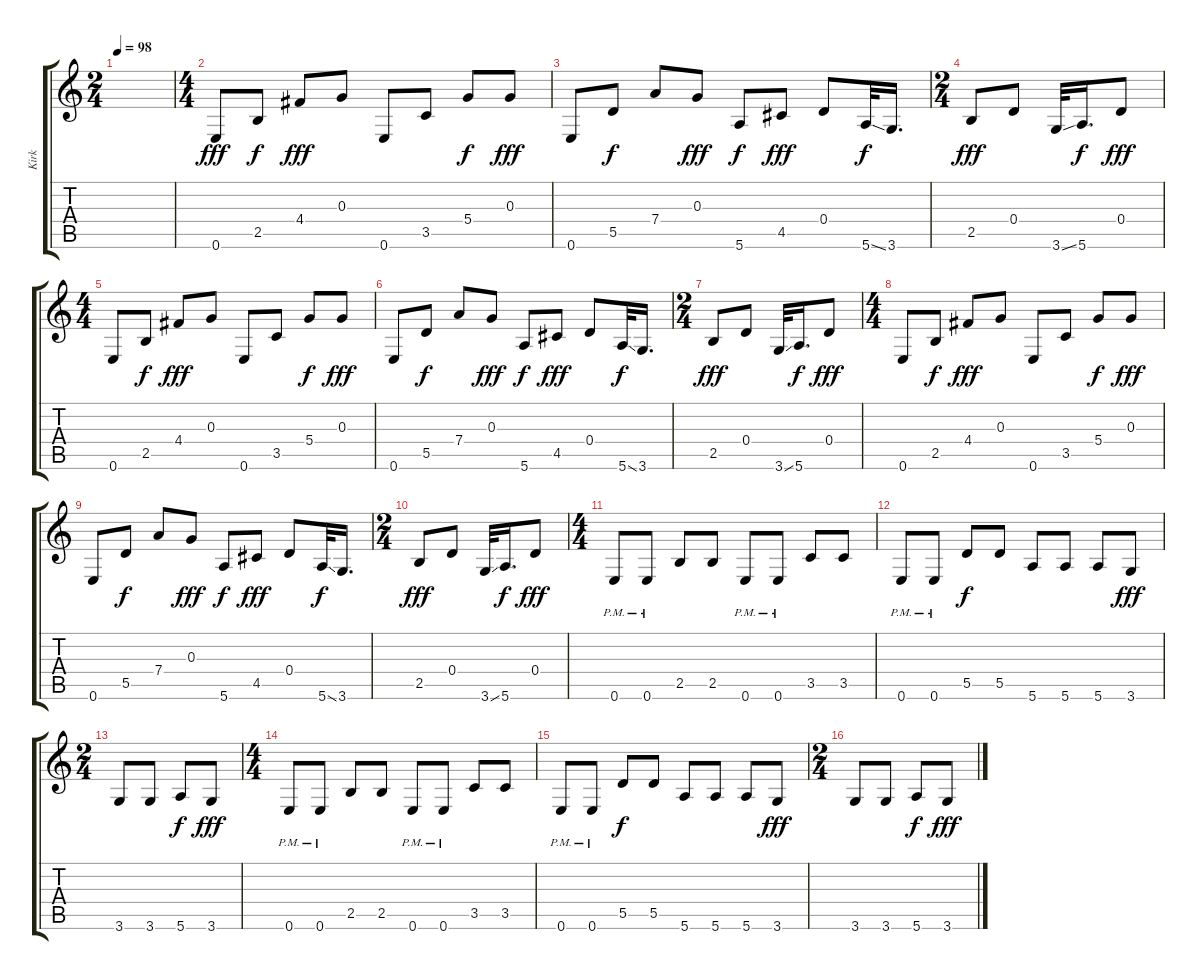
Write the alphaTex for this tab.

\track ("Kirk" "Kirk") {instrument electricguitarclean}
\staff {score tabs}
\tuning (E4 B3 G3 D3 A2 E2) {hide}
\ts (2 4)
\tempo 98
\clef g2
\ks c
|
\ts (4 4)
0.6.8{dy fff instrument electricguitarclean} 2.5.8{dy f} 4.4.8{dy fff} 0.3.8 0.6.8 3.5.8 5.4.8{dy f} 0.3.8{dy fff} |
0.6.8 5.5.8{dy f} 7.4.8 0.3.8{dy fff} 5.6.8{dy f} 4.5.8{dy fff} 0.4.8 5.6{ss}.32{dy f} 3.6.16{d} |
\ts (2 4)
2.5.8{dy fff} 0.4.8 3.6{ss}.32 5.6.16{d dy f} 0.4.8{dy fff} |
\ts (4 4)
0.6.8 2.5.8{dy f} 4.4.8{dy fff} 0.3.8 0.6.8 3.5.8 5.4.8{dy f} 0.3.8{dy fff} |
0.6.8 5.5.8{dy f} 7.4.8 0.3.8{dy fff} 5.6.8{dy f} 4.5.8{dy fff} 0.4.8 5.6{ss}.32{dy f} 3.6.16{d} |
\ts (2 4)
2.5.8{dy fff} 0.4.8 3.6{ss}.32 5.6.16{d dy f} 0.4.8{dy fff} |
\ts (4 4)
0.6.8 2.5.8{dy f} 4.4.8{dy fff} 0.3.8 0.6.8 3.5.8 5.4.8{dy f} 0.3.8{dy fff} |
0.6.8 5.5.8{dy f} 7.4.8 0.3.8{dy fff} 5.6.8{dy f} 4.5.8{dy fff} 0.4.8 5.6{ss}.32{dy f} 3.6.16{d} |
\ts (2 4)
2.5.8{dy fff} 0.4.8 3.6{ss}.32 5.6.16{d dy f} 0.4.8{dy fff} |
\ts (4 4)
0.6{pm}.8{instrument distortionguitar} 0.6{pm}.8 2.5.8 2.5.8 0.6{pm}.8 0.6{pm}.8 3.5.8 3.5.8 |
0.6{pm}.8 0.6{pm}.8 5.5.8{dy f} 5.5.8 5.6.8 5.6.8 5.6.8 3.6.8{dy fff} |
\ts (2 4)
3.6.8 3.6.8 5.6.8{dy f} 3.6.8{dy fff} |
\ts (4 4)
0.6{pm}.8 0.6{pm}.8 2.5.8 2.5.8 0.6{pm}.8 0.6{pm}.8 3.5.8 3.5.8 |
0.6{pm}.8 0.6{pm}.8 5.5.8{dy f} 5.5.8 5.6.8 5.6.8 5.6.8 3.6.8{dy fff} |
\ts (2 4)
3.6.8 3.6.8 5.6.8{dy f} 3.6.8{dy fff}
